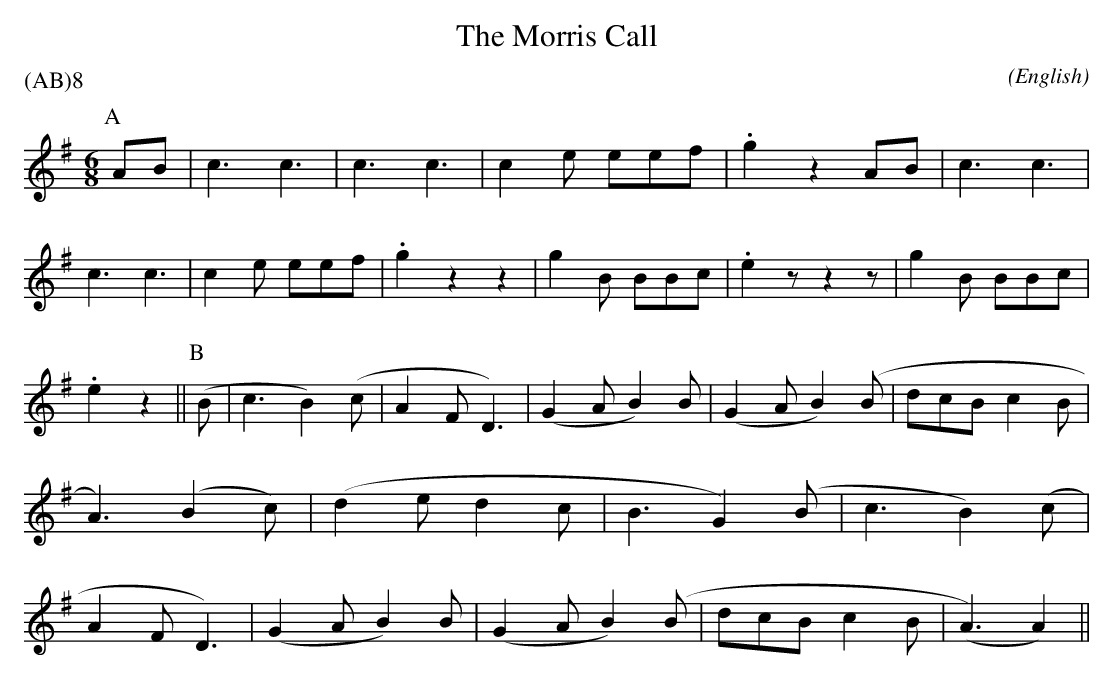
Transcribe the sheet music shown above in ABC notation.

X:1
T:The Morris Call
M:6/8
C:
O:English
P:(AB)8
L:1/8
K:G
P:A
AB|c3   c3|c3   c3|c2 e eef|.g2   z2  \
AB|c3   c3|c3   c3|c2 e eef|.g2   z2  \
z2|g2 B BBc|.e2 z z2 z|g2 B BBc|.e2   z2||\
P:B
(B|c3   B2) (c|A2 F D3)|(G2 A B2) B|(G2 A B2) \
(B|dcB  c2   B|A3) (B2 c)|(d2 e d2  c|B3   G2) \
(B|c3   B2) (c|A2 F D3)|(G2 A B2) B|(G2 A B2) \
(B|dcB  c2   B|(A3) A2)||
